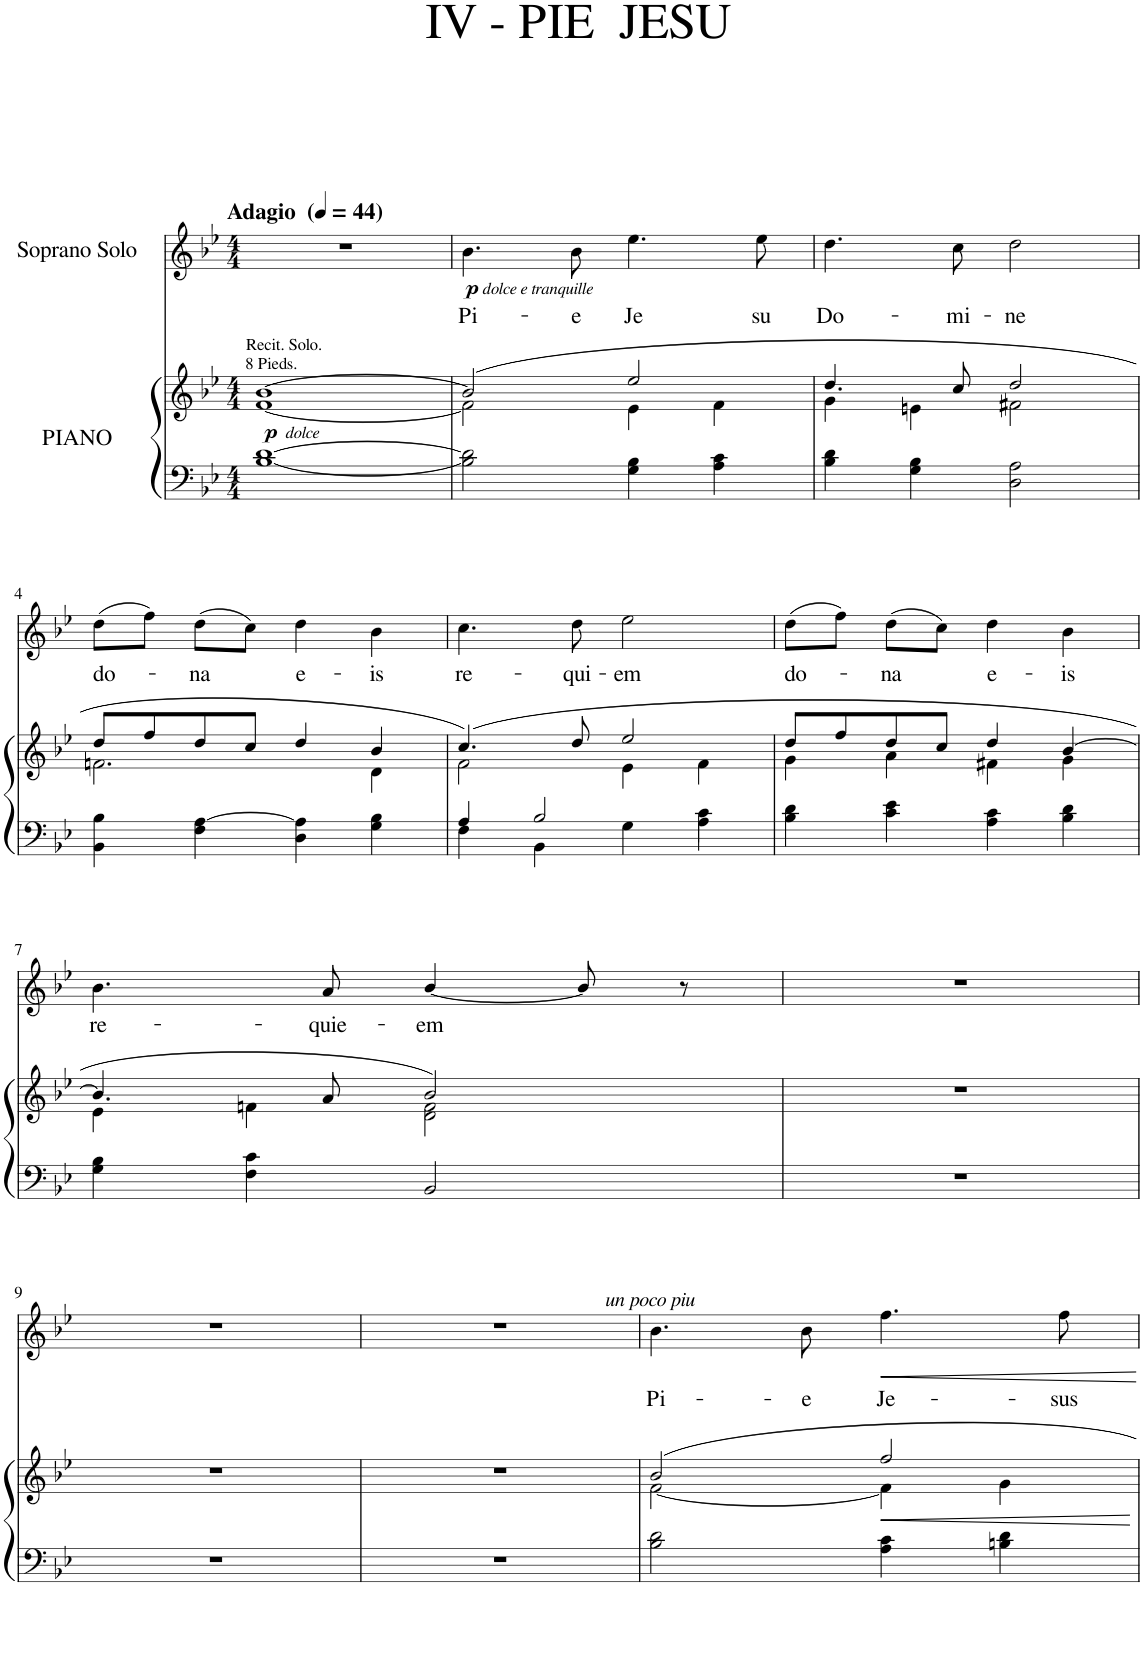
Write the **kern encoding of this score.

**kern	**kern	**dynam	**kern	**text	**dynam
*part2	*part2	*part2	*part1	*part1	*part1
*staff3	*staff2	*staff2/3	*staff1	*staff1	*staff1
*I"PIANO	*	*	*I"Soprano Solo	*	*
*I'Pno	*	*	*	*	*
*clefF4	*clefG2	*	*clefG2	*	*
*k[b-e-]	*k[b-e-]	*	*k[b-e-]	*	*
*M4/4	*M4/4	*	*M4/4	*	*
*MM44	*MM44	*	*MM44	*	*
=1	=1	=1	=1	=1	=1
*	*^	*	*	*	*
!	!	!	!	!LO:TX:a:B:t=Adagio	!	!
!	!LO:TX:a:t=Recit. Solo.	!	!	!	!	!
!	!LO:TX:a:t=8 Pieds.	!	!	!	!	!
!	!	!	!LO:DY:b	!	!	!
!	!	!	!LO:DY:n=1:b	!	!	!
[1B- [1d	[1b-	[1f	p other-dynamics	1r	.	.
=2	=2	=2	=2	=2	=2	=2
!	!	!	!	!	!LO:LY:b	!LO:DY:b
!	!	!	!	!	!	!LO:DY:n=1:b
2B-\] 2d\]	(2b-/]	2f\]	.	4.b-\	Pi-	p other-dynamics
!	!	!	!	!	!LO:LY:b	!
.	.	.	.	8b-\	-e	.
!	!	!	!	!	!LO:LY:b	!
4G\ 4B-\	2ee-/	4e-\	.	4.ee-\	Je	.
4A\ 4c\	.	4f\	.	.	.	.
!	!	!	!	!	!LO:LY:b	!
.	.	.	.	8ee-\	su	.
=3	=3	=3	=3	=3	=3	=3
!	!	!	!	!	!LO:LY:b	!
4B-\ 4d\	4.dd/	4g\	.	4.dd\	Do-	.
4G\ 4B-\	.	4en\	.	.	.	.
!	!	!	!	!	!LO:LY:b	!
.	8cc/	.	.	8cc\	-mi-	.
!	!	!	!	!	!LO:LY:b	!
2D\ 2A\	2dd/	2f#X\	.	2dd\	-ne	.
!!LO:LB:g=z
=4	=4	=4	=4	=4	=4	=4
!	!	!	!	!	!LO:LY:b	!
4BB-\ 4B-\	8dd/L	2.fn\	.	(8dd\L	do-	.
.	8ff/	.	.	8ff\J)	.	.
!	!	!	!	!	!LO:LY:b	!
4F\ [4A\	8dd/	.	.	(8dd\L	-na	.
.	8cc/J	.	.	8cc\J)	.	.
!	!	!	!	!	!LO:LY:b	!
4D\ 4A\]	4dd/	.	.	4dd\	e-	.
!	!	!	!	!	!LO:LY:b	!
4G\ 4B-\	4b-/	4d\	.	4b-\	-is	.
=5	=5	=5	=5	=5	=5	=5
*^	*	*	*	*	*	*
!	!	!	!	!	!	!LO:LY:b	!
4A/	4F\	(4.cc/)	2f\	.	4.cc\	re-	.
2B-/	4BB-\	.	.	.	.	.	.
!	!	!	!	!	!	!LO:LY:b	!
.	.	8dd/	.	.	8dd\	-qui-	.
!	!	!	!	!	!	!LO:LY:b	!
.	4G\	2ee-/	4e-\	.	2ee-\	-em	.
4c\	4A\	.	4f\	.	.	.	.
=6	=6	=6	=6	=6	=6	=6	=6
!	!	!	!	!	!	!LO:LY:b	!
*v	*v	*	*	*	*	*	*
4B-\ 4d\	8dd/L	4g\	.	(8dd\L	do-	.
.	8ff/	.	.	8ff\J)	.	.
!	!	!	!	!	!LO:LY:b	!
4c\ 4e-\	8dd/	4a\	.	(8dd\L	-na	.
.	8cc/J	.	.	8cc\J)	.	.
!	!	!	!	!	!LO:LY:b	!
4A\ 4c\	4dd/	4f#X\	.	4dd\	e-	.
!	!	!	!	!	!LO:LY:b	!
4B-\ 4d\	[4b-/	4g\	.	4b-\	-is	.
!!LO:LB:g=z
=7	=7	=7	=7	=7	=7	=7
!	!	!	!	!	!LO:LY:b	!
4G\ 4B-\	4.b-/]	4e-\	.	4.b-\	re-	.
4F\ 4c\	.	4fn\	.	.	.	.
!	!	!	!	!	!LO:LY:b	!
.	8a/	.	.	8a/	-quie-	.
!	!	!	!	!	!LO:LY:b	!
2BB-/	2b-/)	2d\ 2f\	.	[4b-/	-em	.
.	.	.	.	8b-/]	.	.
.	.	.	.	8r	.	.
*	*v	*v	*	*	*	*
=8	=8	=8	=8	=8	=8
1r	1r	.	1r	.	.
!!LO:LB:g=z
=9	=9	=9	=9	=9	=9
1r	1r	.	1r	.	.
=10	=10	=10	=10	=10	=10
1r	1r	.	1r	.	.
=11	=11	=11	=11	=11	=11
*	*^	*	*	*	*
!	!	!	!	!LO:TX:a:i:t=un poco piu	!	!
!	!	!	!	!	!LO:LY:b	!
2B-\ 2d\	2b-/	[2f\	.	4.b-\	Pi-	.
!	!	!	!	!	!LO:LY:b	!
.	.	.	.	8b-\	-e	.
!	!	!	!LO:HP:b	!	!LO:LY:b	!
4A\ 4c\	2ff/	4f\]	<	4.ff\	Je-	.
4Bn\ 4d\	.	4g\	.	.	.	.
!	!	!	!	!	!LO:LY:b	!
.	.	.	.	8ff\	-sus	.
*	*v	*v	*	*	*	*
.	.	[	.	.	.
=	=	=	=	=	=
*-	*-	*-	*-	*-	*-
